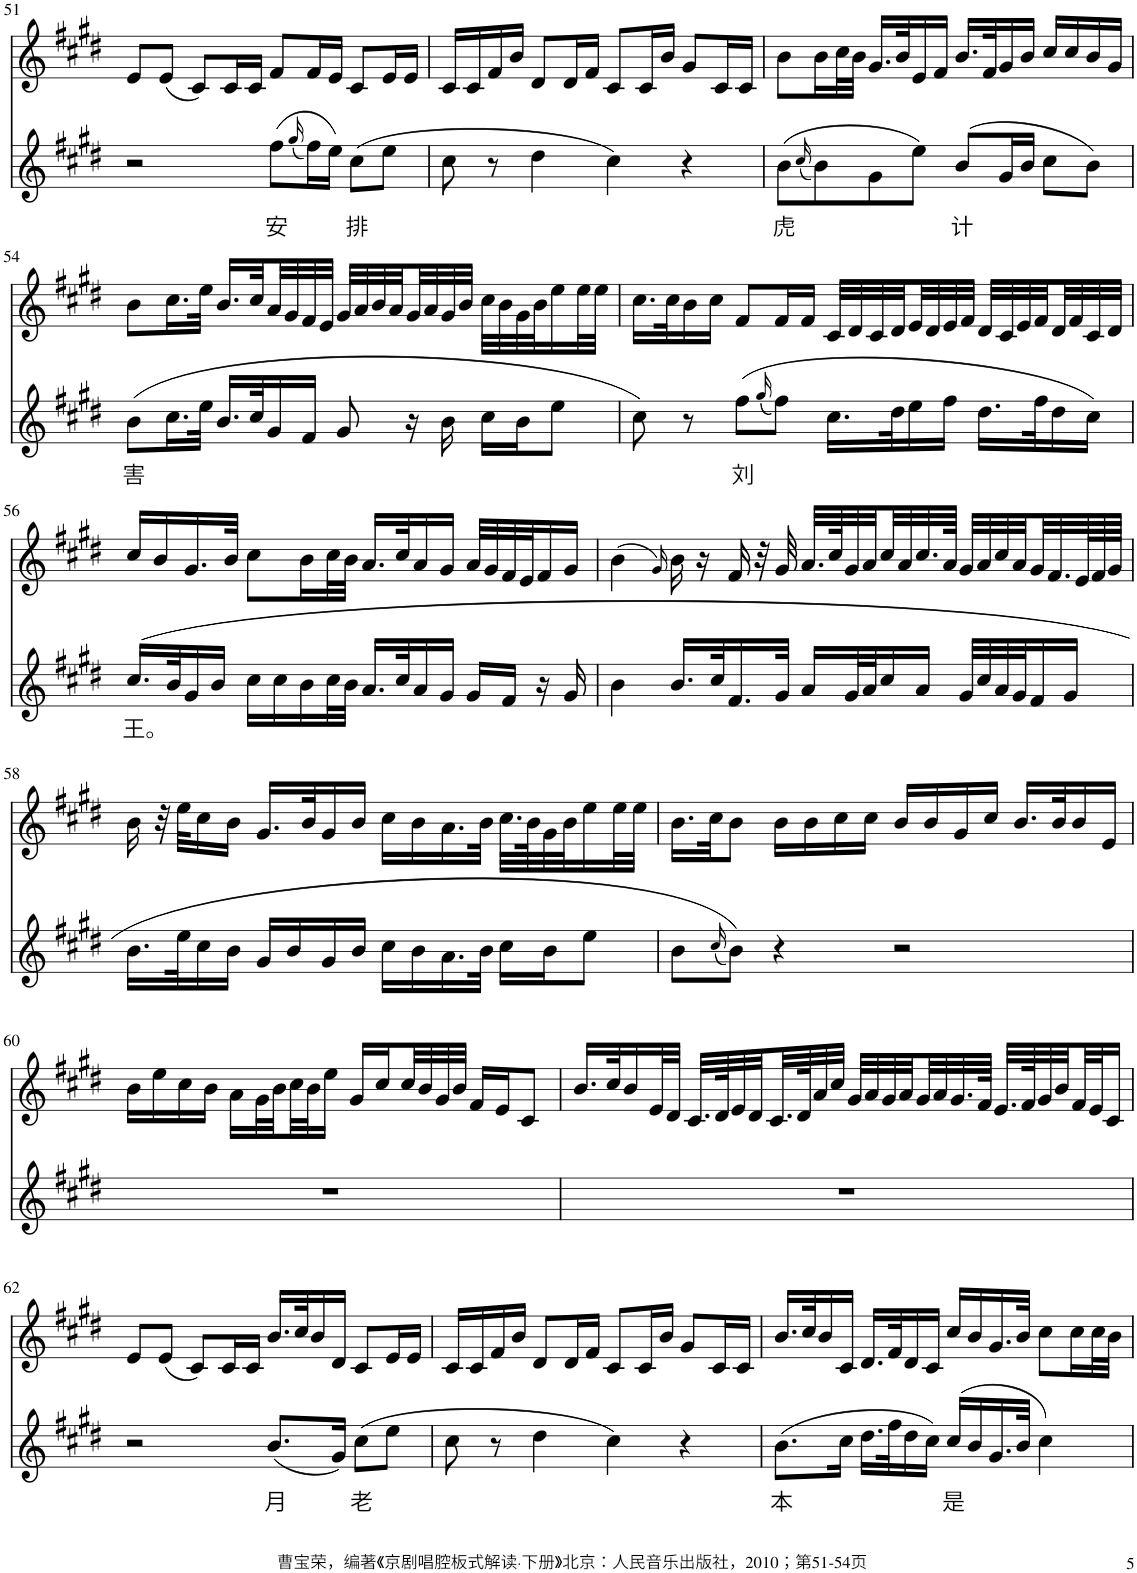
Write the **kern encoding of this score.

**kern	**text	**kern
*part2	*part2	*part1
*staff2	*staff2	*staff1
*I"Piano	*	*I"Piano
*I'Pno	*	*I'Pno
!!LO:PB:g=z
*clefG2	*	*clefG2
*k[f#c#g#d#]	*	*k[f#c#g#d#]
*M4/4	*	*M4/4
=51	=51	=51
2r	.	8e/L
.	.	(8e/J
.	.	8c#/L)
.	.	16c#/L
.	.	16c#/JJ
!	!LO:LY:b	!
(8ff#\L	安	8f#/L
(16qgg#/	.	.
16ff#\L)	.	16f#/L
16ee\JJ)	.	16e/JJ
!	!LO:LY:b	!
(8cc#\L	排	8c#/L
8ee\J	.	16e/L
.	.	16e/JJ
=52	=52	=52
8cc#\	.	16c#/LL
.	.	16c#/
8r	.	16f#/
.	.	16b/JJ
4dd#\	.	8d#/L
.	.	16d#/L
.	.	16f#/JJ
4cc#\)	.	8c#/L
.	.	16c#/L
.	.	16b/JJ
4r	.	8g#/L
.	.	16c#/L
.	.	16c#/JJ
=53	=53	=53
!	!LO:LY:b	!
(8b\L	虎	8b\L
(16qcc#/	.	.
8b\)	.	16b\L
.	.	32cc#\L
.	.	32b\JJJ
8g#\	.	16.g#/LL
.	.	32b/K
8ee\J)	.	16e/
.	.	16f#/JJ
!	!LO:LY:b	!
(8b/L	计	16.b/LL
.	.	32f#/K
16g#/L	.	16g#/
16b/JJ	.	16b/JJ
8cc#\L	.	16cc#/LL
.	.	16cc#/
8b\J)	.	16b/
.	.	16g#/JJ
!!LO:LB:g=z
=54	=54	=54
!	!LO:LY:b	!
(8b\L	害	8b\L
16.cc#\L	.	16.cc#\L
32ee\JJk	.	32ee\JJk
16.b/LL	.	16.b/LL
32cc#/K	.	32cc#/L
16g#/	.	32a/
.	.	32g#/
16f#/JJ	.	32f#/
.	.	32e/JJJ
8g#/	.	32g#/LLL
.	.	32a/
.	.	32b/
.	.	32a/
16r	.	32g#/
.	.	32a/
16b\	.	32g#/
.	.	32b/JJJ
16cc#\LL	.	32cc#\LLL
.	.	32b\
16b\J	.	32g#\
.	.	32b\J
8ee\J	.	16ee\
.	.	32ee\L
.	.	32ee\JJJ
=55	=55	=55
8cc#\)	.	16.cc#\LL
.	.	32cc#\K
8r	.	16b\
.	.	16cc#\JJ
!	!LO:LY:b	!
(8ff#\L	刘	8f#/L
(16qgg#/	.	.
8ff#\J)	.	16f#/L
.	.	16f#/JJ
16.cc#\LL	.	32c#/LLL
.	.	32d#/
.	.	32c#/
32dd#\K	.	32d#/
16ee\	.	32e/
.	.	32d#/
16ff#\JJ	.	32e/
.	.	32f#/JJJ
16.dd#\LL	.	32d#/LLL
.	.	32c#/
.	.	32e/
32ff#\K	.	32f#/
16dd#\	.	32d#/
.	.	32f#/
16cc#\JJ)	.	32c#/
.	.	32d#/JJJ
!!LO:LB:g=z
=56	=56	=56
!	!LO:LY:b	!
(16.cc#/LL	王。	16cc#/LL
.	.	16b/
32b/K	.	.
16g#/	.	16.g#/
16b/JJ	.	.
.	.	32b/JJk
16cc#\LL	.	8cc#\L
16cc#\	.	.
16b\	.	16b\L
32cc#\L	.	32cc#\L
32b\JJJ	.	32b\JJJ
16.a/LL	.	16.a/LL
32cc#/K	.	32cc#/K
16a/	.	16a/
16g#/JJ	.	16g#/JJ
16g#/LL	.	32a/LLL
.	.	32g#/
16f#/JJ	.	32f#/
.	.	32e/J
16r	.	16f#/
16g#/	.	16g#/JJ
=57	=57	=57
4b\	.	(4b\
.	.	16qg#/)
16.b/LL	.	16b\
.	.	16r
32cc#/K	.	.
16.f#/	.	16f#/
.	.	32r
32g#/JJk	.	32g#/
16a/LL	.	32.a/LLL
.	.	64cc#/K
32g#/L	.	32g#/
32a/J	.	32a/
16cc#/	.	32cc#/
.	.	32a/
16a/JJ	.	32.cc#/
.	.	64a/JJJk
32g#/LLL	.	32g#/LLL
32cc#/	.	32a/
32a/	.	32cc#/
32g#/J	.	32a/
16f#/	.	32g#/
.	.	32.f#/
16g#/JJ	.	.
.	.	64e/L
.	.	64f#/
.	.	64g#/JJJJ
!!LO:LB:g=z
=58	=58	=58
16.b\LL	.	16b\
.	.	32r
32ee\K	.	32ee\KLL
16cc#\	.	16cc#\
16b\JJ	.	16b\JJ
16g#/LL	.	16.g#/LL
16b/	.	.
.	.	32b/K
16g#/	.	16g#/
16b/JJ	.	16b/JJ
16cc#\LL	.	16cc#\LL
16b\	.	16b\
16.a\	.	16.a\
32b\JJk	.	32b\JJk
16cc#\LL	.	32.cc#\LLL
.	.	64b\K
16b\J	.	32g#\
.	.	32b\J
8ee\J	.	16ee\
.	.	32ee\L
.	.	32ee\JJJ
=59	=59	=59
8b\L	.	16.b\LL
.	.	32cc#\JK
(16qcc#/	.	.
8b\J))	.	8b\J
4r	.	16b\LL
.	.	16b\
.	.	16cc#\
.	.	16cc#\JJ
2r	.	16b/LL
.	.	16b/
.	.	16g#/
.	.	16cc#/JJ
.	.	16.b/LL
.	.	32b/K
.	.	16b/
.	.	16e/JJ
!!LO:LB:g=z
=60	=60	=60
1r	.	16b\LL
.	.	16ee\
.	.	16cc#\
.	.	16b\JJ
.	.	16a\LL
.	.	32g#\L
.	.	32b\
.	.	32cc#\
.	.	32b\J
.	.	16ee\JJ
.	.	16g#/LL
.	.	16cc#/
.	.	32cc#/L
.	.	32b/
.	.	32g#/
.	.	32b/JJJ
.	.	16f#/LL
.	.	16e/J
.	.	8c#/J
=61	=61	=61
1r	.	16.b/LL
.	.	32cc#/K
.	.	16b/
.	.	32e/L
.	.	32d#/JJJ
.	.	32.c#/LLL
.	.	64d#/K
.	.	32e/
.	.	32d#/
.	.	32.c#/
.	.	64d#/K
.	.	32a/
.	.	32cc#/JJJ
.	.	32g#/LLL
.	.	32a/
.	.	32g#/
.	.	32a/
.	.	32g#/
.	.	32a/
.	.	32.g#/
.	.	64f#/JJJk
.	.	32.e/LLL
.	.	64f#/K
.	.	32g#/
.	.	32b/
.	.	32f#/
.	.	32e/J
.	.	16c#/JJ
!!LO:LB:g=z
=62	=62	=62
2r	.	8e/L
.	.	(8e/J
.	.	8c#/L)
.	.	16c#/L
.	.	16c#/JJ
!	!LO:LY:b	!
(8.b/L	月	16.b/LL
.	.	32cc#/K
.	.	16b/
16g#/Jk)	.	16d#/JJ
!	!LO:LY:b	!
(8cc#\L	老	8c#/L
8ee\J	.	16e/L
.	.	16e/JJ
=63	=63	=63
8cc#\	.	16c#/LL
.	.	16c#/
8r	.	16f#/
.	.	16b/JJ
4dd#\	.	8d#/L
.	.	16d#/L
.	.	16f#/JJ
4cc#\)	.	8c#/L
.	.	16c#/L
.	.	16b/JJ
4r	.	8g#/L
.	.	16c#/L
.	.	16c#/JJ
=64	=64	=64
!	!LO:LY:b	!
(8.b\L	本	16.b/LL
.	.	32cc#/K
.	.	16b/
16cc#\Jk	.	16c#/JJ
16.dd#\LL	.	16.d#/LL
32ff#\K	.	32f#/K
16dd#\	.	16d#/
16cc#\JJ)	.	16c#/JJ
!	!LO:LY:b	!
(16cc#/LL	是	16cc#/LL
16b/	.	16b/
16.g#/	.	16.g#/
32b/JJk	.	32b/JJk
4cc#\)	.	8cc#\L
.	.	16cc#\L
.	.	32cc#\L
.	.	32b\JJJ
=	=	=
*-	*-	*-
